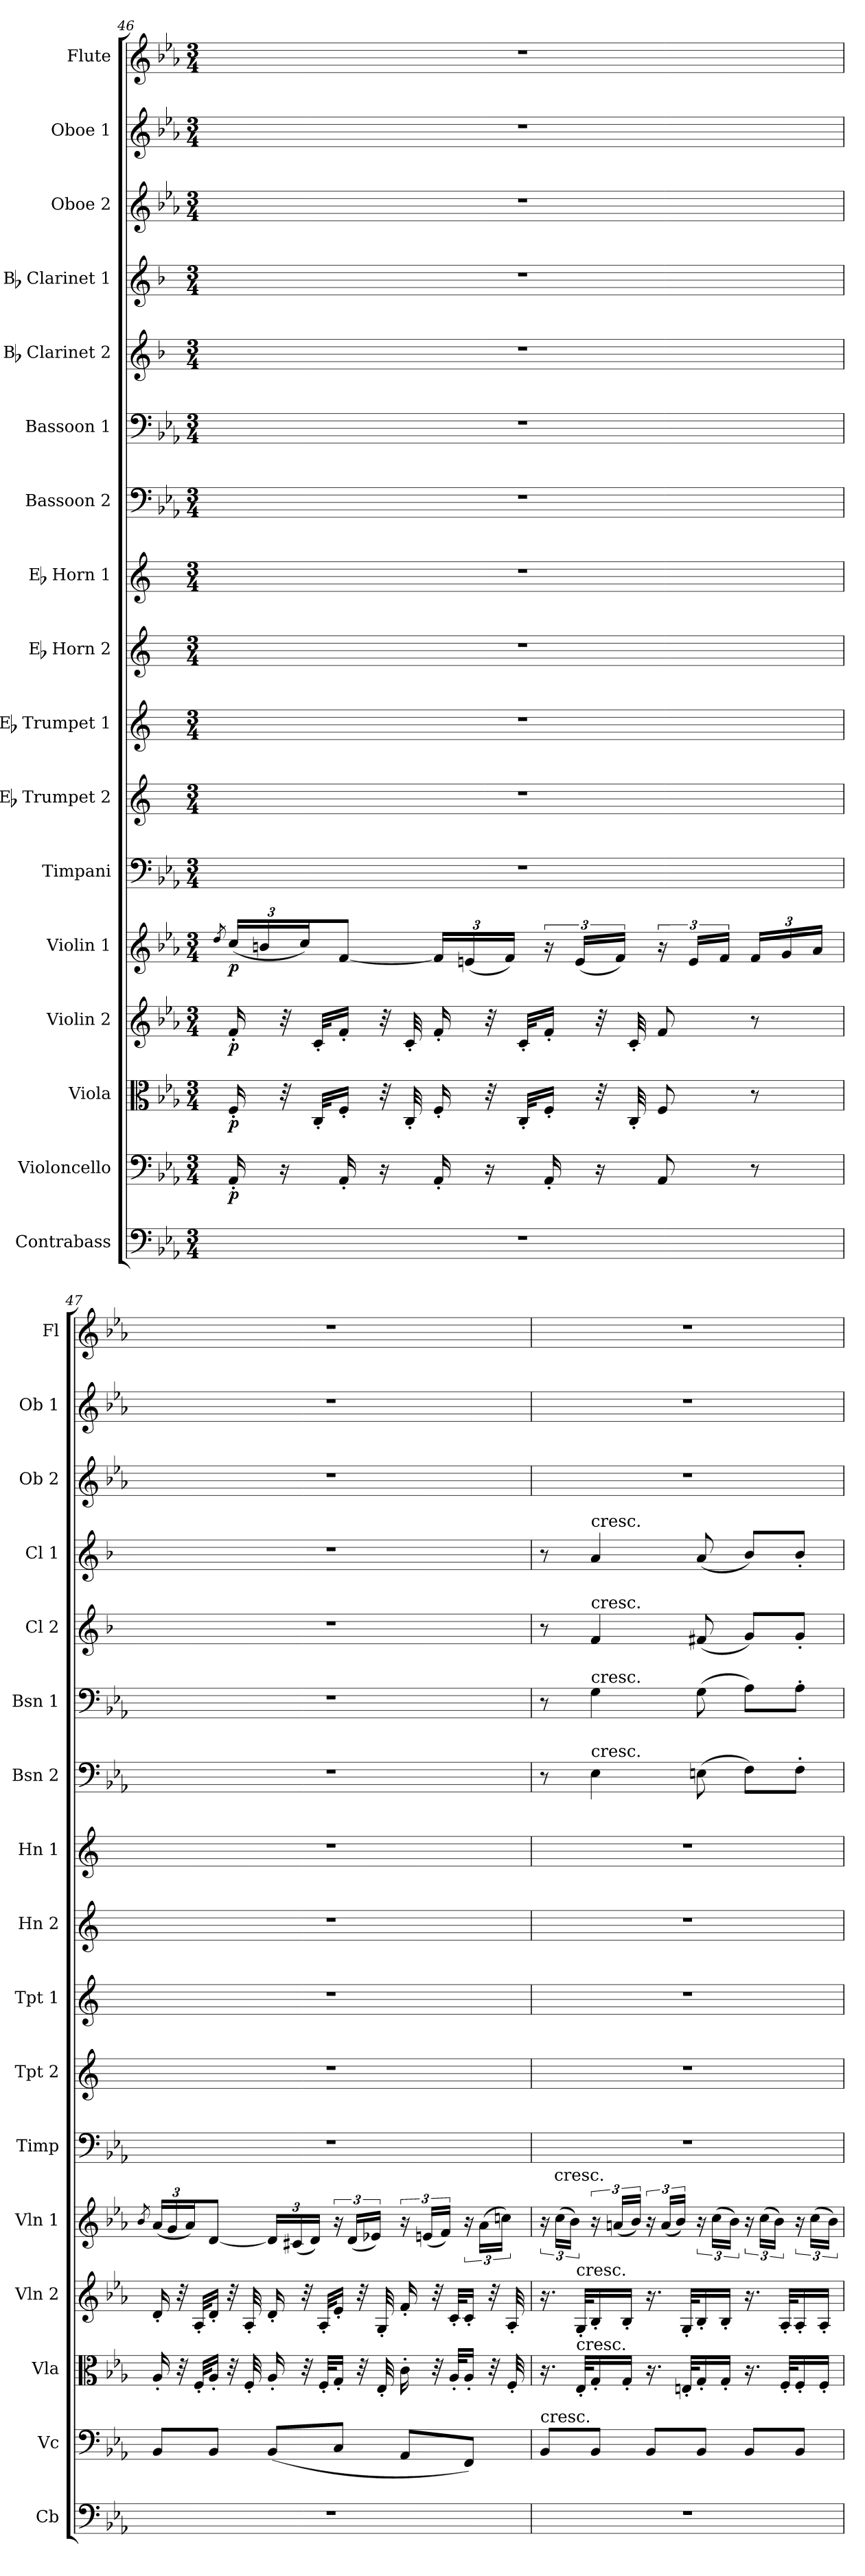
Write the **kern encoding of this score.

**kern	**kern	**dynam	**kern	**dynam	**kern	**dynam	**kern	**dynam	**kern	**kern	**kern	**kern	**kern	**kern	**kern	**kern	**kern	**kern	**kern	**kern
*part17	*part16	*part16	*part15	*part15	*part14	*part14	*part13	*part13	*part12	*part11	*part10	*part9	*part8	*part7	*part6	*part5	*part4	*part3	*part2	*part1
*staff17	*staff16	*staff16	*staff15	*staff15	*staff14	*staff14	*staff13	*staff13	*staff12	*staff11	*staff10	*staff9	*staff8	*staff7	*staff6	*staff5	*staff4	*staff3	*staff2	*staff1
*I"Contrabass	*I"Violoncello	*	*I"Viola	*	*I"Violin 2	*	*I"Violin 1	*	*I"Timpani	*I"Eb Trumpet 2	*I"Eb Trumpet 1	*I"Eb Horn 2	*I"Eb Horn 1	*I"Bassoon 2	*I"Bassoon 1	*I"Bb Clarinet 2	*I"Bb Clarinet 1	*I"Oboe 2	*I"Oboe 1	*I"Flute
*I'Cb	*I'Vc	*	*I'Vla	*	*I'Vln 2	*	*I'Vln 1	*	*I'Timp	*I'Tpt 2	*I'Tpt 1	*I'Hn 2	*I'Hn 1	*I'Bsn 2	*I'Bsn 1	*I'Cl 2	*I'Cl 1	*I'Ob 2	*I'Ob 1	*I'Fl
*clefF4	*clefF4	*	*clefC3	*	*clefG2	*	*clefG2	*	*clefF4	*clefG2	*clefG2	*clefG2	*clefG2	*clefF4	*clefF4	*clefG2	*clefG2	*clefG2	*clefG2	*clefG2
*ITrd7c12	*	*	*	*	*	*	*	*	*	*ITrd-2c-3	*ITrd-2c-3	*ITrd5c9	*ITrd5c9	*	*	*ITrd1c2	*ITrd1c2	*	*	*
*k[b-e-a-]	*k[b-e-a-]	*	*k[b-e-a-]	*	*k[b-e-a-]	*	*k[b-e-a-]	*	*k[b-e-a-]	*k[b-e-a-]	*k[b-e-a-]	*k[b-e-a-]	*k[b-e-a-]	*k[b-e-a-]	*k[b-e-a-]	*k[b-e-a-]	*k[b-e-a-]	*k[b-e-a-]	*k[b-e-a-]	*k[b-e-a-]
*M3/4	*M3/4	*	*M3/4	*	*M3/4	*	*M3/4	*	*M3/4	*M3/4	*M3/4	*M3/4	*M3/4	*M3/4	*M3/4	*M3/4	*M3/4	*M3/4	*M3/4	*M3/4
=46	=46	=46	=46	=46	=46	=46	=46	=46	=46	=46	=46	=46	=46	=46	=46	=46	=46	=46	=46	=46
.	.	.	.	.	.	.	8qdd/	.	.	.	.	.	.	.	.	.	.	.	.	.
*	*	*	*	*	*	*	*Xbrackettup	*	*	*	*	*	*	*	*	*	*	*	*	*
!	!	!LO:DY:b	!	!LO:DY:b	!	!LO:DY:b	!	!LO:DY:b	!	!	!	!	!	!	!	!	!	!	!	!
2.r	16AA-'/	p	16F'/	p	16f'/	p	(24cc/LL	p	2.r	2.r	2.r	2.r	2.r	2.r	2.r	2.r	2.r	2.r	2.r	2.r
.	.	.	.	.	.	.	24bn/	.	.	.	.	.	.	.	.	.	.	.	.	.
.	16r	.	32r	.	32r	.	.	.	.	.	.	.	.	.	.	.	.	.	.	.
.	.	.	.	.	.	.	24cc/J)	.	.	.	.	.	.	.	.	.	.	.	.	.
.	.	.	32C'/KLL	.	32c'/KLL	.	.	.	.	.	.	.	.	.	.	.	.	.	.	.
.	16AA-'/	.	16F'/JJ	.	16f'/JJ	.	[8f/J	.	.	.	.	.	.	.	.	.	.	.	.	.
.	16r	.	32r	.	32r	.	.	.	.	.	.	.	.	.	.	.	.	.	.	.
.	.	.	32C'/	.	32c'/	.	.	.	.	.	.	.	.	.	.	.	.	.	.	.
.	16AA-'/	.	16F'/	.	16f'/	.	24f/LL]	.	.	.	.	.	.	.	.	.	.	.	.	.
.	.	.	.	.	.	.	(24en/	.	.	.	.	.	.	.	.	.	.	.	.	.
.	16r	.	32r	.	32r	.	.	.	.	.	.	.	.	.	.	.	.	.	.	.
.	.	.	.	.	.	.	24f/JJ)	.	.	.	.	.	.	.	.	.	.	.	.	.
.	.	.	32C'/KLL	.	32c'/KLL	.	.	.	.	.	.	.	.	.	.	.	.	.	.	.
*	*	*	*	*	*	*	*brackettup	*	*	*	*	*	*	*	*	*	*	*	*	*
.	16AA-'/	.	16F'/JJ	.	16f'/JJ	.	24r	.	.	.	.	.	.	.	.	.	.	.	.	.
.	.	.	.	.	.	.	(24e/LL	.	.	.	.	.	.	.	.	.	.	.	.	.
.	16r	.	32r	.	32r	.	.	.	.	.	.	.	.	.	.	.	.	.	.	.
.	.	.	.	.	.	.	24f/JJ)	.	.	.	.	.	.	.	.	.	.	.	.	.
.	.	.	32C'/	.	32c'/	.	.	.	.	.	.	.	.	.	.	.	.	.	.	.
.	8AA-/	.	8F/	.	8f/	.	24r	.	.	.	.	.	.	.	.	.	.	.	.	.
.	.	.	.	.	.	.	24e/LL	.	.	.	.	.	.	.	.	.	.	.	.	.
.	.	.	.	.	.	.	24f/JJ	.	.	.	.	.	.	.	.	.	.	.	.	.
*	*	*	*	*	*	*	*Xbrackettup	*	*	*	*	*	*	*	*	*	*	*	*	*
.	8r	.	8r	.	8r	.	24f/LL	.	.	.	.	.	.	.	.	.	.	.	.	.
.	.	.	.	.	.	.	24g/	.	.	.	.	.	.	.	.	.	.	.	.	.
.	.	.	.	.	.	.	24a-/JJ	.	.	.	.	.	.	.	.	.	.	.	.	.
!!LO:PB:g=z
=47	=47	=47	=47	=47	=47	=47	=47	=47	=47	=47	=47	=47	=47	=47	=47	=47	=47	=47	=47	=47
.	.	.	.	.	.	.	8qb-/	.	.	.	.	.	.	.	.	.	.	.	.	.
2.r	8BB-/L	.	16A-'/	.	16d'/	.	(24a-/LL	.	2.r	2.r	2.r	2.r	2.r	2.r	2.r	2.r	2.r	2.r	2.r	2.r
.	.	.	.	.	.	.	24g/	.	.	.	.	.	.	.	.	.	.	.	.	.
.	.	.	32r	.	32r	.	.	.	.	.	.	.	.	.	.	.	.	.	.	.
.	.	.	.	.	.	.	24a-/J)	.	.	.	.	.	.	.	.	.	.	.	.	.
.	.	.	32F'/KLL	.	32A-'/KLL	.	.	.	.	.	.	.	.	.	.	.	.	.	.	.
.	8BB-/J	.	16A-'/JJ	.	16d'/JJ	.	[8d/J	.	.	.	.	.	.	.	.	.	.	.	.	.
.	.	.	32r	.	32r	.	.	.	.	.	.	.	.	.	.	.	.	.	.	.
.	.	.	32F'/	.	32A-'/	.	.	.	.	.	.	.	.	.	.	.	.	.	.	.
.	(8BB-/L	.	16A-'/	.	16d'/	.	24d/LL]	.	.	.	.	.	.	.	.	.	.	.	.	.
.	.	.	.	.	.	.	(24c#X/	.	.	.	.	.	.	.	.	.	.	.	.	.
.	.	.	32r	.	32r	.	.	.	.	.	.	.	.	.	.	.	.	.	.	.
.	.	.	.	.	.	.	24d/JJ)	.	.	.	.	.	.	.	.	.	.	.	.	.
.	.	.	32F'/KLL	.	32A-'/KLL	.	.	.	.	.	.	.	.	.	.	.	.	.	.	.
*	*	*	*	*	*	*	*brackettup	*	*	*	*	*	*	*	*	*	*	*	*	*
.	8C/J	.	16G'/JJ	.	16e-'/JJ	.	24r	.	.	.	.	.	.	.	.	.	.	.	.	.
.	.	.	.	.	.	.	(24d/LL	.	.	.	.	.	.	.	.	.	.	.	.	.
.	.	.	32r	.	32r	.	.	.	.	.	.	.	.	.	.	.	.	.	.	.
.	.	.	.	.	.	.	24e-X/JJ)	.	.	.	.	.	.	.	.	.	.	.	.	.
.	.	.	32E-'/	.	32G'/	.	.	.	.	.	.	.	.	.	.	.	.	.	.	.
.	8AA-/L	.	16c'\	.	16f'/	.	24r	.	.	.	.	.	.	.	.	.	.	.	.	.
.	.	.	.	.	.	.	(24en/LL	.	.	.	.	.	.	.	.	.	.	.	.	.
.	.	.	32r	.	32r	.	.	.	.	.	.	.	.	.	.	.	.	.	.	.
.	.	.	.	.	.	.	24f/JJ)	.	.	.	.	.	.	.	.	.	.	.	.	.
.	.	.	32A-'/KLL	.	32c'/KLL	.	.	.	.	.	.	.	.	.	.	.	.	.	.	.
.	8FF/J)	.	16A-'/JJ	.	16c'/JJ	.	24r	.	.	.	.	.	.	.	.	.	.	.	.	.
.	.	.	.	.	.	.	(24a-\LL	.	.	.	.	.	.	.	.	.	.	.	.	.
.	.	.	32r	.	32r	.	.	.	.	.	.	.	.	.	.	.	.	.	.	.
.	.	.	.	.	.	.	24ccn\JJ)	.	.	.	.	.	.	.	.	.	.	.	.	.
.	.	.	32F'/	.	32A-'/	.	.	.	.	.	.	.	.	.	.	.	.	.	.	.
=48	=48	=48	=48	=48	=48	=48	=48	=48	=48	=48	=48	=48	=48	=48	=48	=48	=48	=48	=48	=48
!	!LO:TX:a:t=cresc.	!	!	!	!	!	!	!	!	!	!	!	!	!	!	!	!	!	!	!
2.r	8BB-/L	.	16.r	.	16.r	.	24r	.	2.r	2.r	2.r	2.r	2.r	8r	8r	8r	8r	2.r	2.r	2.r
!	!	!	!	!	!	!	!LO:TX:a:t=cresc.	!	!	!	!	!	!	!	!	!	!	!	!	!
.	.	.	.	.	.	.	(24cc\LL	.	.	.	.	.	.	.	.	.	.	.	.	.
.	.	.	.	.	.	.	24b-\JJ)	.	.	.	.	.	.	.	.	.	.	.	.	.
!	!	!	!	!	!LO:TX:a:t=cresc.	!	!	!	!	!	!	!	!	!	!	!	!	!	!	!
!	!	!	!LO:TX:a:t=cresc.	!	!	!	!	!	!	!	!	!	!	!	!	!	!	!	!	!
.	.	.	32E-'/KLL	.	32G'/KLL	.	.	.	.	.	.	.	.	.	.	.	.	.	.	.
!	!	!	!	!	!	!	!	!	!	!	!	!	!	!	!	!	!LO:TX:a:t=cresc.	!	!	!
!	!	!	!	!	!	!	!	!	!	!	!	!	!	!	!	!LO:TX:a:t=cresc.	!	!	!	!
!	!	!	!	!	!	!	!	!	!	!	!	!	!	!	!LO:TX:a:t=cresc.	!	!	!	!	!
!	!	!	!	!	!	!	!	!	!	!	!	!	!	!LO:TX:a:t=cresc.	!	!	!	!	!	!
.	8BB-/J	.	16G'/	.	16B-'/	.	24r	.	.	.	.	.	.	4E-\	4G\	4e-/	4g/	.	.	.
.	.	.	.	.	.	.	(24an/LL	.	.	.	.	.	.	.	.	.	.	.	.	.
.	.	.	16G'/JJ	.	16B-'/JJ	.	.	.	.	.	.	.	.	.	.	.	.	.	.	.
.	.	.	.	.	.	.	24b-/JJ)	.	.	.	.	.	.	.	.	.	.	.	.	.
.	8BB-/L	.	16.r	.	16.r	.	24r	.	.	.	.	.	.	.	.	.	.	.	.	.
.	.	.	.	.	.	.	(24a/LL	.	.	.	.	.	.	.	.	.	.	.	.	.
.	.	.	.	.	.	.	24b-/JJ)	.	.	.	.	.	.	.	.	.	.	.	.	.
.	.	.	32En'/KLL	.	32G'/KLL	.	.	.	.	.	.	.	.	.	.	.	.	.	.	.
.	8BB-/J	.	16G'/	.	16B-'/	.	24r	.	.	.	.	.	.	(8En\	(8G\	(8en/	(8g/	.	.	.
.	.	.	.	.	.	.	(24cc\LL	.	.	.	.	.	.	.	.	.	.	.	.	.
.	.	.	16G'/JJ	.	16B-'/JJ	.	.	.	.	.	.	.	.	.	.	.	.	.	.	.
.	.	.	.	.	.	.	24b-\JJ)	.	.	.	.	.	.	.	.	.	.	.	.	.
.	8BB-/L	.	16.r	.	16.r	.	24r	.	.	.	.	.	.	8F\L)	8A-\L)	8f/L)	8a-/L)	.	.	.
.	.	.	.	.	.	.	(24cc\LL	.	.	.	.	.	.	.	.	.	.	.	.	.
.	.	.	.	.	.	.	24b-\JJ)	.	.	.	.	.	.	.	.	.	.	.	.	.
.	.	.	32F'/KLL	.	32A-'/KLL	.	.	.	.	.	.	.	.	.	.	.	.	.	.	.
.	8BB-/J	.	16F'/	.	16A-'/	.	24r	.	.	.	.	.	.	8F'\J	8A-'\J	8f'/J	8a-'/J	.	.	.
.	.	.	.	.	.	.	(24cc\LL	.	.	.	.	.	.	.	.	.	.	.	.	.
.	.	.	16F'/JJ	.	16A-'/JJ	.	.	.	.	.	.	.	.	.	.	.	.	.	.	.
.	.	.	.	.	.	.	24b-\JJ)	.	.	.	.	.	.	.	.	.	.	.	.	.
=	=	=	=	=	=	=	=	=	=	=	=	=	=	=	=	=	=	=	=	=
*-	*-	*-	*-	*-	*-	*-	*-	*-	*-	*-	*-	*-	*-	*-	*-	*-	*-	*-	*-	*-
